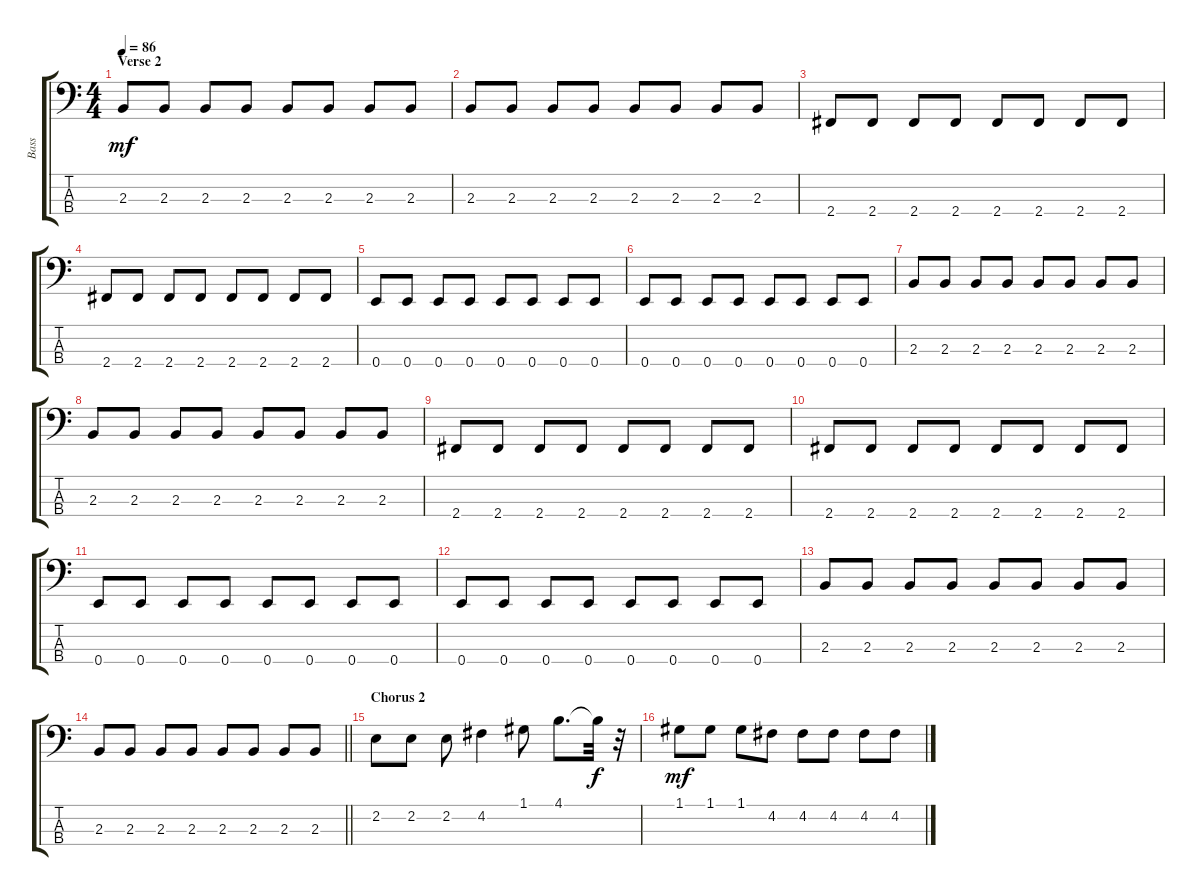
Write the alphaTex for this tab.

\track ("Bass" "Bass") {instrument electricbassfinger}
\staff {score tabs}
\tuning (G2 D2 A1 E1) {hide}
\ts (4 4)
\section ("" "Verse 2")
\tempo 86
\clef f4
\ks c
2.3.8{dy mf} 2.3.8 2.3.8 2.3.8 2.3.8 2.3.8 2.3.8 2.3.8 |
2.3.8 2.3.8 2.3.8 2.3.8 2.3.8 2.3.8 2.3.8 2.3.8 |
2.4.8 2.4.8 2.4.8 2.4.8 2.4.8 2.4.8 2.4.8 2.4.8 |
2.4.8 2.4.8 2.4.8 2.4.8 2.4.8 2.4.8 2.4.8 2.4.8 |
0.4.8 0.4.8 0.4.8 0.4.8 0.4.8 0.4.8 0.4.8 0.4.8 |
0.4.8 0.4.8 0.4.8 0.4.8 0.4.8 0.4.8 0.4.8 0.4.8 |
2.3.8 2.3.8 2.3.8 2.3.8 2.3.8 2.3.8 2.3.8 2.3.8 |
2.3.8 2.3.8 2.3.8 2.3.8 2.3.8 2.3.8 2.3.8 2.3.8 |
2.4.8 2.4.8 2.4.8 2.4.8 2.4.8 2.4.8 2.4.8 2.4.8 |
2.4.8 2.4.8 2.4.8 2.4.8 2.4.8 2.4.8 2.4.8 2.4.8 |
0.4.8 0.4.8 0.4.8 0.4.8 0.4.8 0.4.8 0.4.8 0.4.8 |
0.4.8 0.4.8 0.4.8 0.4.8 0.4.8 0.4.8 0.4.8 0.4.8 |
2.3.8 2.3.8 2.3.8 2.3.8 2.3.8 2.3.8 2.3.8 2.3.8 |
\barLineRight lightlight
2.3.8 2.3.8 2.3.8 2.3.8 2.3.8 2.3.8 2.3.8 2.3.8 |
\section ("" "Chorus 2")
2.2.8 2.2.8 2.2.8 4.2.4 1.1.8 4.1.8{d} 4.1{t}.32{dy f} r.32 |
1.1.8{dy mf} 1.1.8 1.1.8 4.2.8 4.2.8 4.2.8 4.2.8 4.2.8
